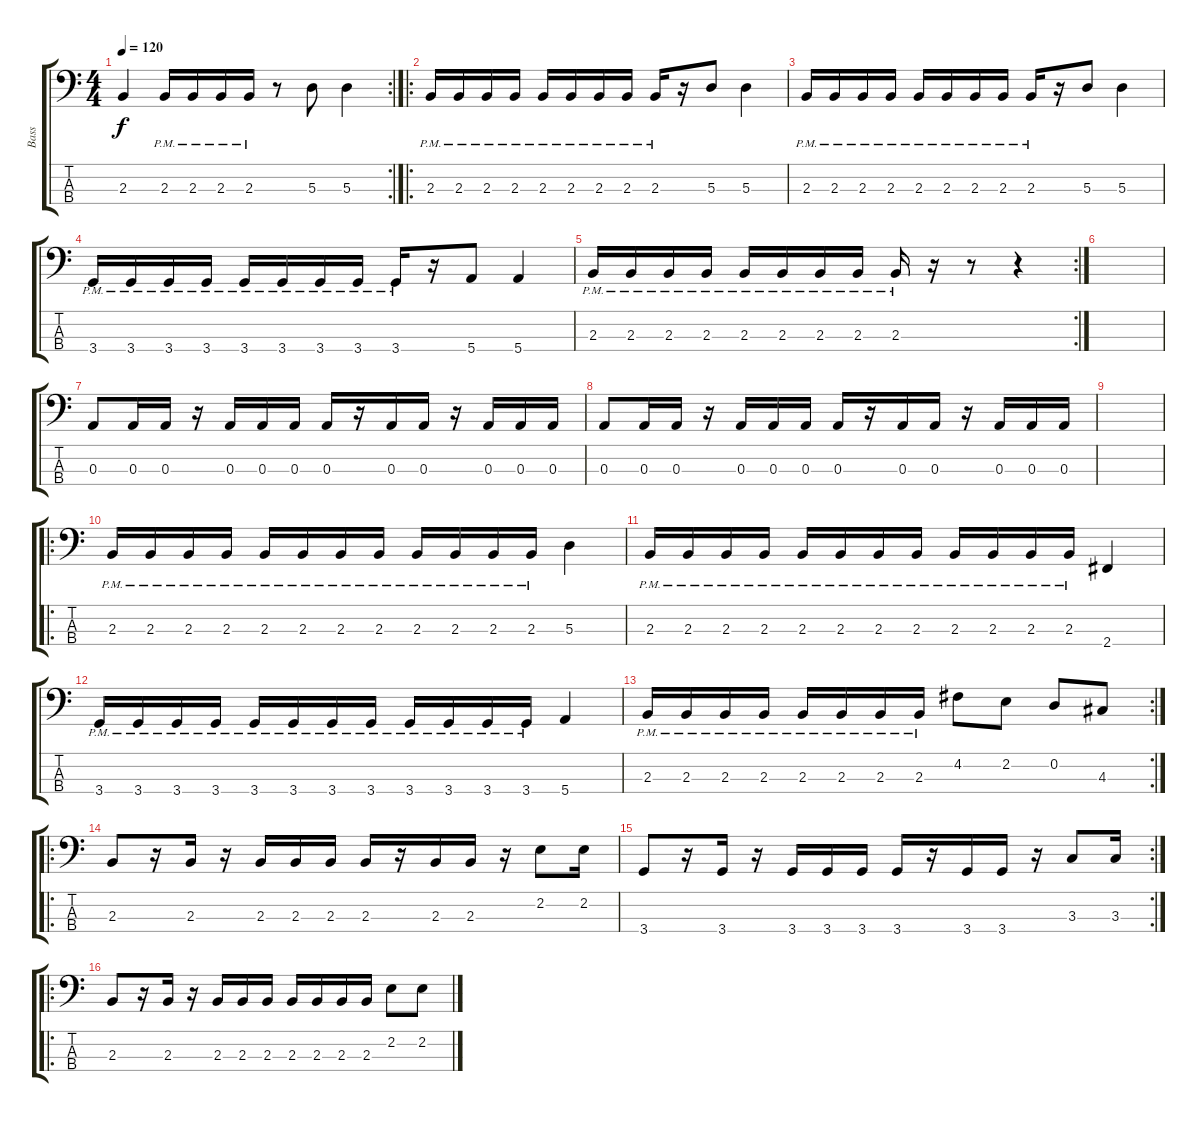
\track ("Bass" "Bass") {instrument electricbassfinger}
\staff {score tabs}
\tuning (G2 D2 A1 E1) {hide}
\rc 2
\ts (4 4)
\tempo 120
\clef f4
\ks c
2.3.4{dy f} 2.3{pm}.16 2.3{pm}.16 2.3{pm}.16 2.3{pm}.16 r.8 5.3.8 5.3.4 |
\ro
2.3{pm}.16 2.3{pm}.16 2.3{pm}.16 2.3{pm}.16 2.3{pm}.16 2.3{pm}.16 2.3{pm}.16 2.3{pm}.16 2.3{pm}.16 r.16 5.3.8 5.3.4 |
2.3{pm}.16 2.3{pm}.16 2.3{pm}.16 2.3{pm}.16 2.3{pm}.16 2.3{pm}.16 2.3{pm}.16 2.3{pm}.16 2.3{pm}.16 r.16 5.3.8 5.3.4 |
3.4{pm}.16 3.4{pm}.16 3.4{pm}.16 3.4{pm}.16 3.4{pm}.16 3.4{pm}.16 3.4{pm}.16 3.4{pm}.16 3.4{pm}.16 r.16 5.4.8 5.4.4 |
\rc 2
2.3{pm}.16 2.3{pm}.16 2.3{pm}.16 2.3{pm}.16 2.3{pm}.16 2.3{pm}.16 2.3{pm}.16 2.3{pm}.16 2.3{pm}.16 r.16 r.8 r.4 |
|
0.3.8 0.3.16 0.3.16 r.16 0.3.16 0.3.16 0.3.16 0.3.16 r.16 0.3.16 0.3.16 r.16 0.3.16 0.3.16 0.3.16 |
0.3.8 0.3.16 0.3.16 r.16 0.3.16 0.3.16 0.3.16 0.3.16 r.16 0.3.16 0.3.16 r.16 0.3.16 0.3.16 0.3.16 |
|
\ro
2.3{pm}.16 2.3{pm}.16 2.3{pm}.16 2.3{pm}.16 2.3{pm}.16 2.3{pm}.16 2.3{pm}.16 2.3{pm}.16 2.3{pm}.16 2.3{pm}.16 2.3{pm}.16 2.3{pm}.16 5.3.4 |
2.3{pm}.16 2.3{pm}.16 2.3{pm}.16 2.3{pm}.16 2.3{pm}.16 2.3{pm}.16 2.3{pm}.16 2.3{pm}.16 2.3{pm}.16 2.3{pm}.16 2.3{pm}.16 2.3{pm}.16 2.4.4 |
3.4{pm}.16 3.4{pm}.16 3.4{pm}.16 3.4{pm}.16 3.4{pm}.16 3.4{pm}.16 3.4{pm}.16 3.4{pm}.16 3.4{pm}.16 3.4{pm}.16 3.4{pm}.16 3.4{pm}.16 5.4.4 |
\rc 2
2.3{pm}.16 2.3{pm}.16 2.3{pm}.16 2.3{pm}.16 2.3{pm}.16 2.3{pm}.16 2.3{pm}.16 2.3{pm}.16 4.2.8 2.2.8 0.2.8 4.3.8 |
\ro
2.3.8 r.16 2.3.16 r.16 2.3.16 2.3.16 2.3.16 2.3.16 r.16 2.3.16 2.3.16 r.16 2.2.8 2.2.16 |
\rc 2
3.4.8 r.16 3.4.16 r.16 3.4.16 3.4.16 3.4.16 3.4.16 r.16 3.4.16 3.4.16 r.16 3.3.8 3.3.16 |
\ro
2.3.8 r.16 2.3.16 r.16 2.3.16 2.3.16 2.3.16 2.3.16 2.3.16 2.3.16 2.3.16 2.2.8 2.2.8
